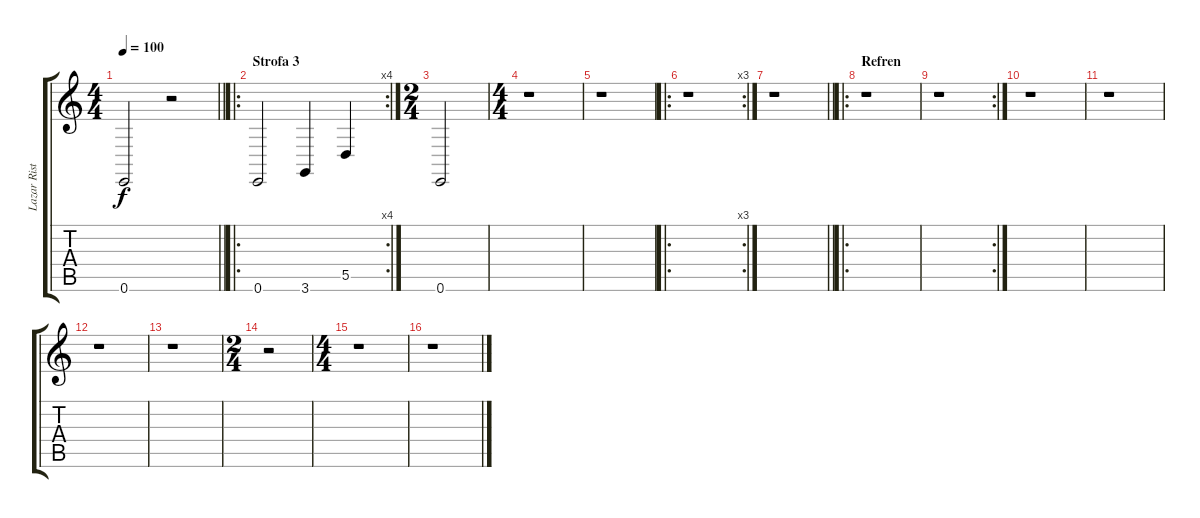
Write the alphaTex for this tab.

\track ("Lazar Ristovski" "Lazar Rist") {instrument drawbarorgan}
\staff {score tabs}
\tuning (E4 B3 G3 D3 A2 E2) {hide}
\ts (4 4)
\tempo 100
\clef g2
\barLineRight lightlight
\ks c
0.6.2{dy f} r.2 |
\ro
\rc 4
\section ("" "Strofa 3")
0.6.2 3.6.4 5.5.4 |
\ts (2 4)
0.6.2 |
\ts (4 4)
r.1 |
r.1 |
\ro
\rc 3
r.1 |
\barLineRight lightlight
r.1 |
\ro
\section ("" "Refren")
r.1 |
\rc 2
r.1 |
r.1 |
r.1 |
r.1 |
r.1 |
\ts (2 4)
r.2 |
\ts (4 4)
r.1 |
r.1
